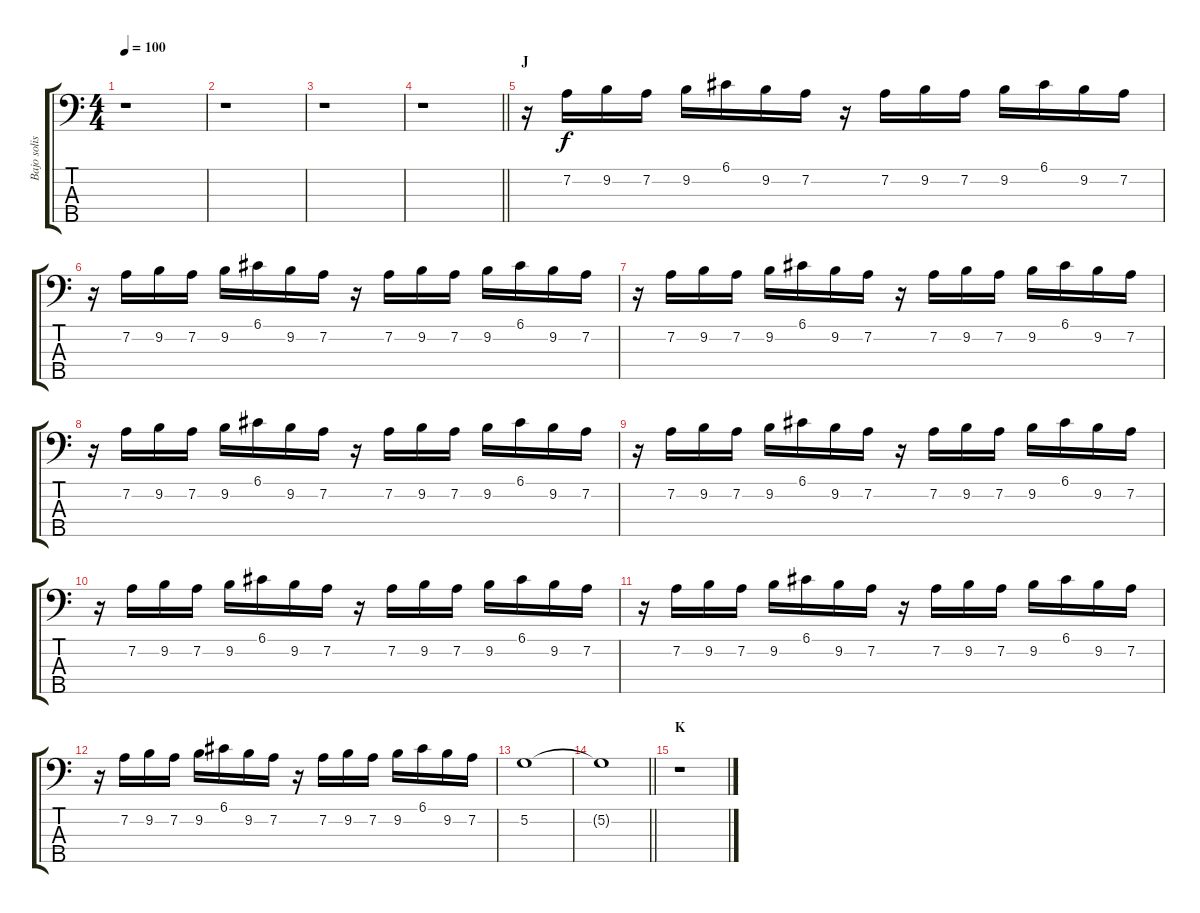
\track ("Bajo solista" "Bajo solis") {instrument electricguitarclean}
\staff {score tabs}
\tuning (G2 D2 A1 E1 B0) {hide}
\ts (4 4)
\tempo 100
\clef f4
\ks c
r.1{dy f} |
r.1 |
r.1 |
\barLineRight lightlight
r.1 |
\section ("" "J")
r.16 7.2.16 9.2.16 7.2.16 9.2.16 6.1.16 9.2.16 7.2.16 r.16 7.2.16 9.2.16 7.2.16 9.2.16 6.1.16 9.2.16 7.2.16 |
r.16 7.2.16 9.2.16 7.2.16 9.2.16 6.1.16 9.2.16 7.2.16 r.16 7.2.16 9.2.16 7.2.16 9.2.16 6.1.16 9.2.16 7.2.16 |
r.16 7.2.16 9.2.16 7.2.16 9.2.16 6.1.16 9.2.16 7.2.16 r.16 7.2.16 9.2.16 7.2.16 9.2.16 6.1.16 9.2.16 7.2.16 |
r.16 7.2.16 9.2.16 7.2.16 9.2.16 6.1.16 9.2.16 7.2.16 r.16 7.2.16 9.2.16 7.2.16 9.2.16 6.1.16 9.2.16 7.2.16 |
r.16 7.2.16 9.2.16 7.2.16 9.2.16 6.1.16 9.2.16 7.2.16 r.16 7.2.16 9.2.16 7.2.16 9.2.16 6.1.16 9.2.16 7.2.16 |
r.16 7.2.16 9.2.16 7.2.16 9.2.16 6.1.16 9.2.16 7.2.16 r.16 7.2.16 9.2.16 7.2.16 9.2.16 6.1.16 9.2.16 7.2.16 |
r.16 7.2.16 9.2.16 7.2.16 9.2.16 6.1.16 9.2.16 7.2.16 r.16 7.2.16 9.2.16 7.2.16 9.2.16 6.1.16 9.2.16 7.2.16 |
r.16 7.2.16 9.2.16 7.2.16 9.2.16 6.1.16 9.2.16 7.2.16 r.16 7.2.16 9.2.16 7.2.16 9.2.16 6.1.16 9.2.16 7.2.16 |
5.2.1 |
\barLineRight lightlight
5.2{t}.1 |
\section ("" "K")
r.1
